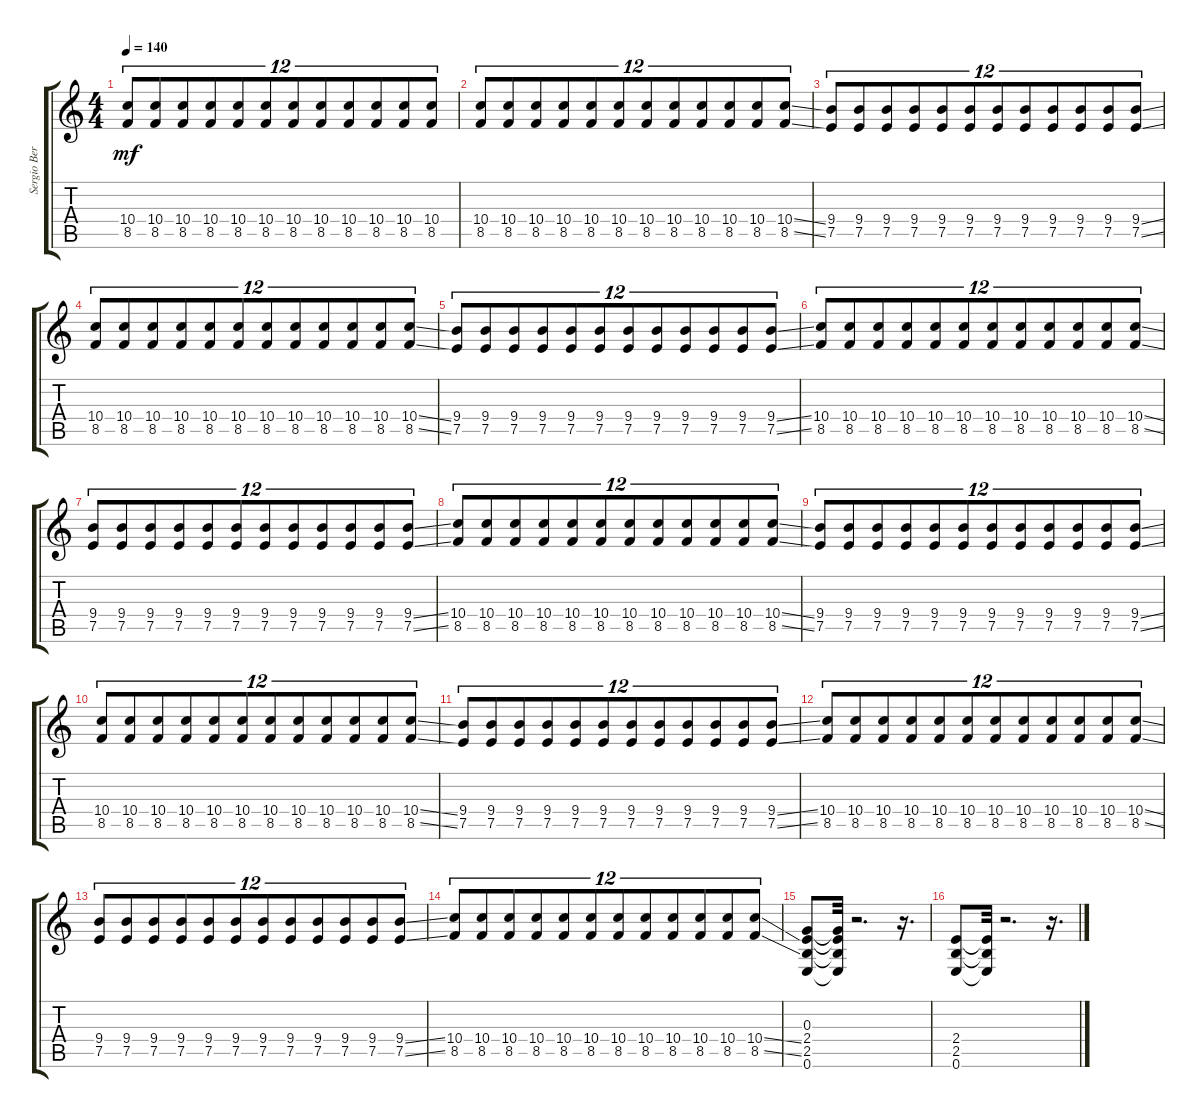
\track ("Sergio Berdichevsky" "Sergio Ber") {instrument distortionguitar}
\staff {score tabs}
\tuning (E4 B3 G3 D3 A2 E2) {hide}
\ts (4 4)
\tempo 140
\clef g2
\ks c
(10.4 8.5).8{tu (12 8) dy mf} (10.4 8.5).8{tu (12 8)} (10.4 8.5).8{tu (12 8)} (10.4 8.5).8{tu (12 8)} (10.4 8.5).8{tu (12 8)} (10.4 8.5).8{tu (12 8)} (10.4 8.5).8{tu (12 8)} (10.4 8.5).8{tu (12 8)} (10.4 8.5).8{tu (12 8)} (10.4 8.5).8{tu (12 8)} (10.4 8.5).8{tu (12 8)} (10.4 8.5).8{tu (12 8)} |
(10.4 8.5).8{tu (12 8)} (10.4 8.5).8{tu (12 8)} (10.4 8.5).8{tu (12 8)} (10.4 8.5).8{tu (12 8)} (10.4 8.5).8{tu (12 8)} (10.4 8.5).8{tu (12 8)} (10.4 8.5).8{tu (12 8)} (10.4 8.5).8{tu (12 8)} (10.4 8.5).8{tu (12 8)} (10.4 8.5).8{tu (12 8)} (10.4 8.5).8{tu (12 8)} (10.4{ss} 8.5{ss}).8{tu (12 8)} |
(9.4 7.5).8{tu (12 8)} (9.4 7.5).8{tu (12 8)} (9.4 7.5).8{tu (12 8)} (9.4 7.5).8{tu (12 8)} (9.4 7.5).8{tu (12 8)} (9.4 7.5).8{tu (12 8)} (9.4 7.5).8{tu (12 8)} (9.4 7.5).8{tu (12 8)} (9.4 7.5).8{tu (12 8)} (9.4 7.5).8{tu (12 8)} (9.4 7.5).8{tu (12 8)} (9.4{ss} 7.5{ss}).8{tu (12 8)} |
(10.4 8.5).8{tu (12 8)} (10.4 8.5).8{tu (12 8)} (10.4 8.5).8{tu (12 8)} (10.4 8.5).8{tu (12 8)} (10.4 8.5).8{tu (12 8)} (10.4 8.5).8{tu (12 8)} (10.4 8.5).8{tu (12 8)} (10.4 8.5).8{tu (12 8)} (10.4 8.5).8{tu (12 8)} (10.4 8.5).8{tu (12 8)} (10.4 8.5).8{tu (12 8)} (10.4{ss} 8.5{ss}).8{tu (12 8)} |
(9.4 7.5).8{tu (12 8)} (9.4 7.5).8{tu (12 8)} (9.4 7.5).8{tu (12 8)} (9.4 7.5).8{tu (12 8)} (9.4 7.5).8{tu (12 8)} (9.4 7.5).8{tu (12 8)} (9.4 7.5).8{tu (12 8)} (9.4 7.5).8{tu (12 8)} (9.4 7.5).8{tu (12 8)} (9.4 7.5).8{tu (12 8)} (9.4 7.5).8{tu (12 8)} (9.4{ss} 7.5{ss}).8{tu (12 8)} |
(10.4 8.5).8{tu (12 8)} (10.4 8.5).8{tu (12 8)} (10.4 8.5).8{tu (12 8)} (10.4 8.5).8{tu (12 8)} (10.4 8.5).8{tu (12 8)} (10.4 8.5).8{tu (12 8)} (10.4 8.5).8{tu (12 8)} (10.4 8.5).8{tu (12 8)} (10.4 8.5).8{tu (12 8)} (10.4 8.5).8{tu (12 8)} (10.4 8.5).8{tu (12 8)} (10.4{ss} 8.5{ss}).8{tu (12 8)} |
(9.4 7.5).8{tu (12 8)} (9.4 7.5).8{tu (12 8)} (9.4 7.5).8{tu (12 8)} (9.4 7.5).8{tu (12 8)} (9.4 7.5).8{tu (12 8)} (9.4 7.5).8{tu (12 8)} (9.4 7.5).8{tu (12 8)} (9.4 7.5).8{tu (12 8)} (9.4 7.5).8{tu (12 8)} (9.4 7.5).8{tu (12 8)} (9.4 7.5).8{tu (12 8)} (9.4{ss} 7.5{ss}).8{tu (12 8)} |
(10.4 8.5).8{tu (12 8)} (10.4 8.5).8{tu (12 8)} (10.4 8.5).8{tu (12 8)} (10.4 8.5).8{tu (12 8)} (10.4 8.5).8{tu (12 8)} (10.4 8.5).8{tu (12 8)} (10.4 8.5).8{tu (12 8)} (10.4 8.5).8{tu (12 8)} (10.4 8.5).8{tu (12 8)} (10.4 8.5).8{tu (12 8)} (10.4 8.5).8{tu (12 8)} (10.4{ss} 8.5{ss}).8{tu (12 8)} |
(9.4 7.5).8{tu (12 8)} (9.4 7.5).8{tu (12 8)} (9.4 7.5).8{tu (12 8)} (9.4 7.5).8{tu (12 8)} (9.4 7.5).8{tu (12 8)} (9.4 7.5).8{tu (12 8)} (9.4 7.5).8{tu (12 8)} (9.4 7.5).8{tu (12 8)} (9.4 7.5).8{tu (12 8)} (9.4 7.5).8{tu (12 8)} (9.4 7.5).8{tu (12 8)} (9.4{ss} 7.5{ss}).8{tu (12 8)} |
(10.4 8.5).8{tu (12 8)} (10.4 8.5).8{tu (12 8)} (10.4 8.5).8{tu (12 8)} (10.4 8.5).8{tu (12 8)} (10.4 8.5).8{tu (12 8)} (10.4 8.5).8{tu (12 8)} (10.4 8.5).8{tu (12 8)} (10.4 8.5).8{tu (12 8)} (10.4 8.5).8{tu (12 8)} (10.4 8.5).8{tu (12 8)} (10.4 8.5).8{tu (12 8)} (10.4{ss} 8.5{ss}).8{tu (12 8)} |
(9.4 7.5).8{tu (12 8)} (9.4 7.5).8{tu (12 8)} (9.4 7.5).8{tu (12 8)} (9.4 7.5).8{tu (12 8)} (9.4 7.5).8{tu (12 8)} (9.4 7.5).8{tu (12 8)} (9.4 7.5).8{tu (12 8)} (9.4 7.5).8{tu (12 8)} (9.4 7.5).8{tu (12 8)} (9.4 7.5).8{tu (12 8)} (9.4 7.5).8{tu (12 8)} (9.4{ss} 7.5{ss}).8{tu (12 8)} |
(10.4 8.5).8{tu (12 8)} (10.4 8.5).8{tu (12 8)} (10.4 8.5).8{tu (12 8)} (10.4 8.5).8{tu (12 8)} (10.4 8.5).8{tu (12 8)} (10.4 8.5).8{tu (12 8)} (10.4 8.5).8{tu (12 8)} (10.4 8.5).8{tu (12 8)} (10.4 8.5).8{tu (12 8)} (10.4 8.5).8{tu (12 8)} (10.4 8.5).8{tu (12 8)} (10.4{ss} 8.5{ss}).8{tu (12 8)} |
(9.4 7.5).8{tu (12 8)} (9.4 7.5).8{tu (12 8)} (9.4 7.5).8{tu (12 8)} (9.4 7.5).8{tu (12 8)} (9.4 7.5).8{tu (12 8)} (9.4 7.5).8{tu (12 8)} (9.4 7.5).8{tu (12 8)} (9.4 7.5).8{tu (12 8)} (9.4 7.5).8{tu (12 8)} (9.4 7.5).8{tu (12 8)} (9.4 7.5).8{tu (12 8)} (9.4{ss} 7.5{ss}).8{tu (12 8)} |
(10.4 8.5).8{tu (12 8)} (10.4 8.5).8{tu (12 8)} (10.4 8.5).8{tu (12 8)} (10.4 8.5).8{tu (12 8)} (10.4 8.5).8{tu (12 8)} (10.4 8.5).8{tu (12 8)} (10.4 8.5).8{tu (12 8)} (10.4 8.5).8{tu (12 8)} (10.4 8.5).8{tu (12 8)} (10.4 8.5).8{tu (12 8)} (10.4 8.5).8{tu (12 8)} (10.4{ss} 8.5{ss}).8{tu (12 8)} |
(0.3 2.4 2.5 0.6).8 (0.3{t} 2.4{t} 2.5{t} 0.6{t}).32 r.2{d} r.16{d} |
(2.4 2.5 0.6).8 (2.4{t} 2.5{t} 0.6{t}).32 r.2{d} r.16{d}
